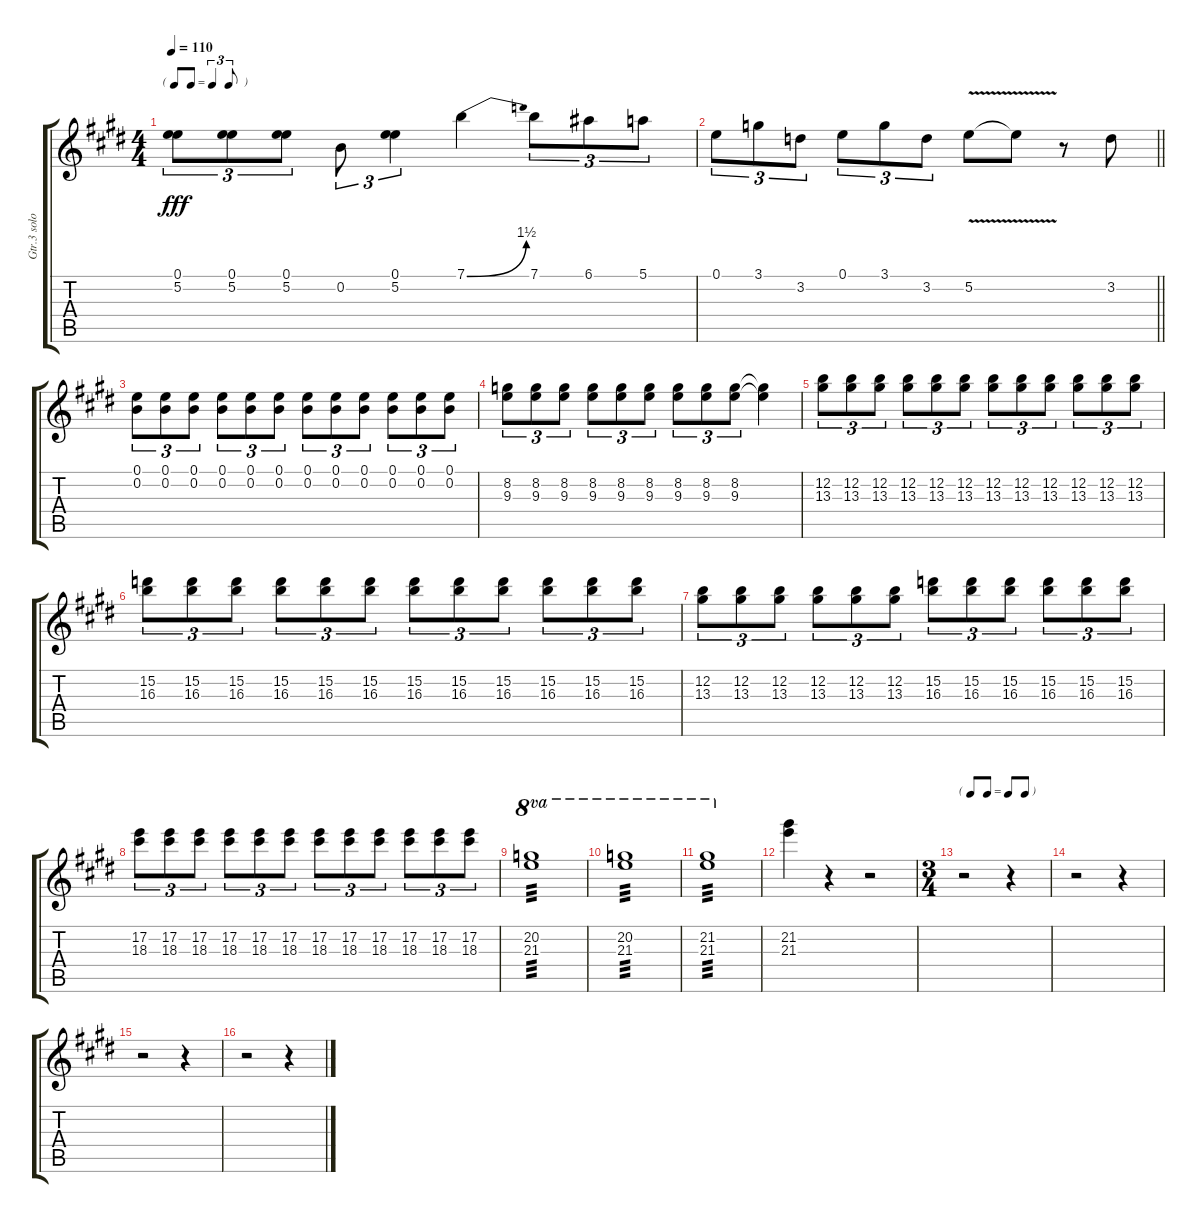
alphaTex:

\track ("Gtr.3 solo" "Gtr.3 solo") {instrument distortionguitar}
\staff {score tabs}
\tuning (E4 B3 G3 D3 A2 E2) {hide}
\ts (4 4)
\tf triplet8th
\tempo 110
\clef g2
\ks e
(0.1 5.2).8{tu (3 2) dy fff} (0.1 5.2).8{tu (3 2)} (0.1 5.2).8{tu (3 2)} 0.2.8{tu (3 2)} (0.1 5.2).4{tu (3 2)} 7.1{be (bend 0 0 60 6)}.4 7.1.8{tu (3 2)} 6.1.8{tu (3 2)} 5.1.8{tu (3 2)} |
\barLineRight lightlight
\ks c#minor
0.1.8{tu (3 2)} 3.1.8{tu (3 2)} 3.2.8{tu (3 2)} 0.1.8{tu (3 2)} 3.1.8{tu (3 2)} 3.2.8{tu (3 2)} 5.2{v}.8 5.2{v t}.8 r.8 3.2.8 |
\ks e
(0.1 0.2).8{tu (3 2)} (0.1 0.2).8{tu (3 2)} (0.1 0.2).8{tu (3 2)} (0.1 0.2).8{tu (3 2)} (0.1 0.2).8{tu (3 2)} (0.1 0.2).8{tu (3 2)} (0.1 0.2).8{tu (3 2)} (0.1 0.2).8{tu (3 2)} (0.1 0.2).8{tu (3 2)} (0.1 0.2).8{tu (3 2)} (0.1 0.2).8{tu (3 2)} (0.1 0.2).8{tu (3 2)} |
\ks c#minor
(8.2 9.3).8{tu (3 2)} (8.2 9.3).8{tu (3 2)} (8.2 9.3).8{tu (3 2)} (8.2 9.3).8{tu (3 2)} (8.2 9.3).8{tu (3 2)} (8.2 9.3).8{tu (3 2)} (8.2 9.3).8{tu (3 2)} (8.2 9.3).8{tu (3 2)} (8.2 9.3).8{tu (3 2)} (8.2{t} 9.3{t}).4 |
\ks e
(12.2 13.3).8{tu (3 2)} (12.2 13.3).8{tu (3 2)} (12.2 13.3).8{tu (3 2)} (12.2 13.3).8{tu (3 2)} (12.2 13.3).8{tu (3 2)} (12.2 13.3).8{tu (3 2)} (12.2 13.3).8{tu (3 2)} (12.2 13.3).8{tu (3 2)} (12.2 13.3).8{tu (3 2)} (12.2 13.3).8{tu (3 2)} (12.2 13.3).8{tu (3 2)} (12.2 13.3).8{tu (3 2)} |
\ks c#minor
(15.2 16.3).8{tu (3 2)} (15.2 16.3).8{tu (3 2)} (15.2 16.3).8{tu (3 2)} (15.2 16.3).8{tu (3 2)} (15.2 16.3).8{tu (3 2)} (15.2 16.3).8{tu (3 2)} (15.2 16.3).8{tu (3 2)} (15.2 16.3).8{tu (3 2)} (15.2 16.3).8{tu (3 2)} (15.2 16.3).8{tu (3 2)} (15.2 16.3).8{tu (3 2)} (15.2 16.3).8{tu (3 2)} |
\ks e
(12.2 13.3).8{tu (3 2)} (12.2 13.3).8{tu (3 2)} (12.2 13.3).8{tu (3 2)} (12.2 13.3).8{tu (3 2)} (12.2 13.3).8{tu (3 2)} (12.2 13.3).8{tu (3 2)} (15.2 16.3).8{tu (3 2)} (15.2 16.3).8{tu (3 2)} (15.2 16.3).8{tu (3 2)} (15.2 16.3).8{tu (3 2)} (15.2 16.3).8{tu (3 2)} (15.2 16.3).8{tu (3 2)} |
\ks c#minor
(17.2 18.3).8{tu (3 2)} (17.2 18.3).8{tu (3 2)} (17.2 18.3).8{tu (3 2)} (17.2 18.3).8{tu (3 2)} (17.2 18.3).8{tu (3 2)} (17.2 18.3).8{tu (3 2)} (17.2 18.3).8{tu (3 2)} (17.2 18.3).8{tu (3 2)} (17.2 18.3).8{tu (3 2)} (17.2 18.3).8{tu (3 2)} (17.2 18.3).8{tu (3 2)} (17.2 18.3).8{tu (3 2)} |
\ks e
(20.2 21.3).1{ot 8va tp 3} |
\ks c#minor
(20.2 21.3).1{ot 8va tp 3} |
(21.2 21.3).1{ot 8va tp 3} |
\ks e
(21.2 21.3).4 r.4 r.2 |
\ts (3 4)
\tf none
\ks c#minor
r.2 r.4 |
r.2 r.4 |
r.2 r.4 |
\ks e
r.2 r.4
